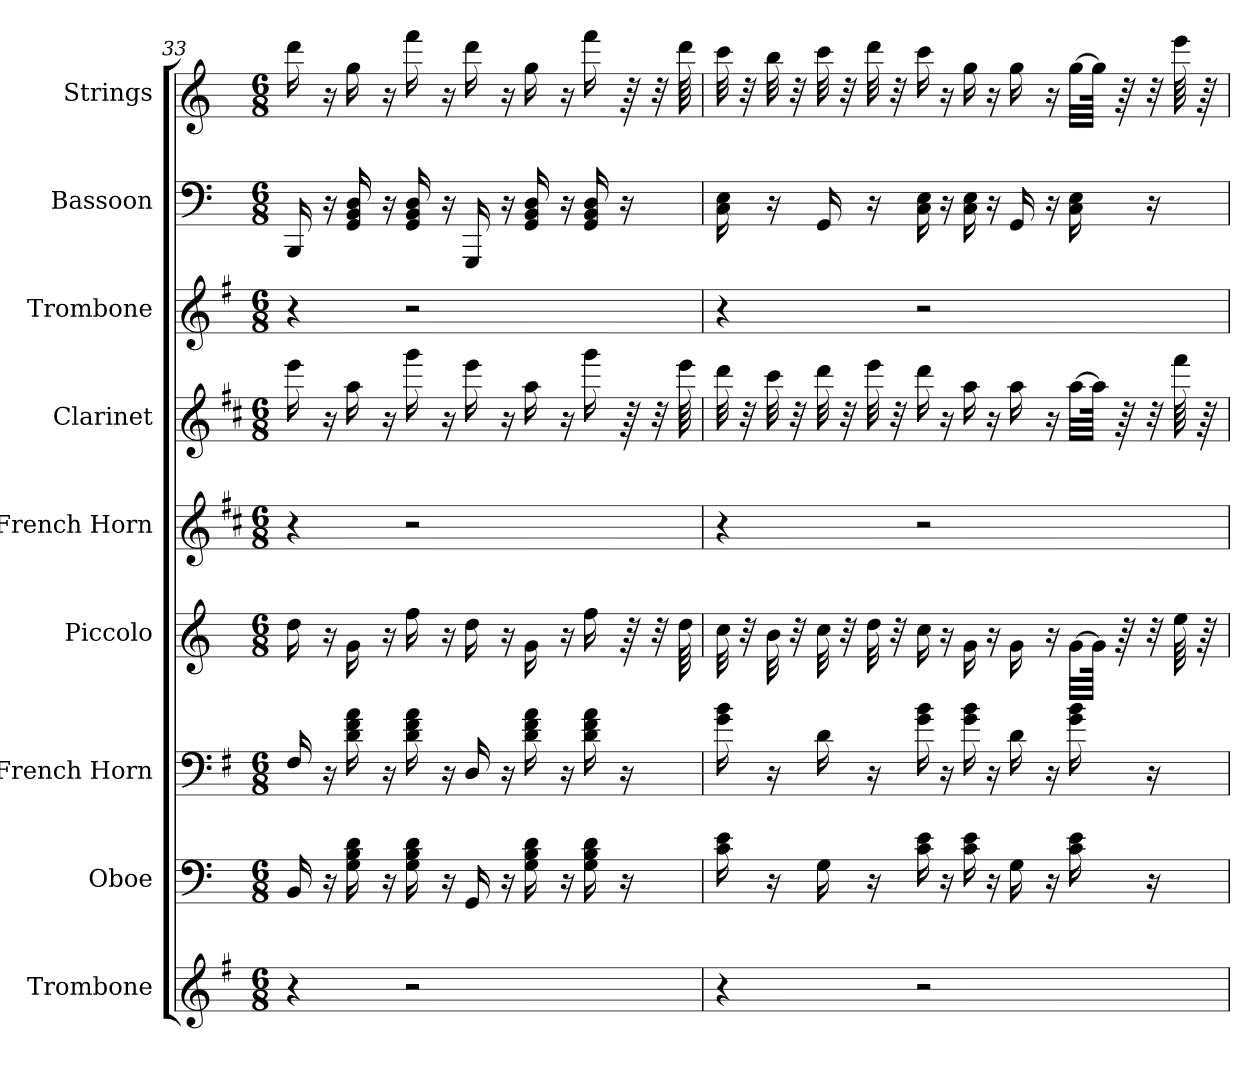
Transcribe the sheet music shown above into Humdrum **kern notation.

**kern	**kern	**kern	**kern	**kern	**kern	**kern	**kern	**kern
*part9	*part8	*part7	*part6	*part5	*part4	*part3	*part2	*part1
*staff9	*staff8	*staff7	*staff6	*staff5	*staff4	*staff3	*staff2	*staff1
*I"Trombone	*I"Oboe	*I"French Horn	*I"Piccolo	*I"French Horn	*I"Clarinet	*I"Trombone	*I"Bassoon	*I"Strings
*I'Trb	*I'Ob	*I'Hn	*I'Picc	*I'Hn	*I'Cl	*I'Trb	*I'Bsn	*I'Str
!!LO:PB:g=z
*clefG2	*clefF4	*clefF4	*clefG2	*clefG2	*clefG2	*clefG2	*clefF4	*clefG2
*	*	*ITrd4c7	*ITrd-7c-12	*ITrd4c7	*ITrd1c2	*	*	*
*k[f#]	*k[]	*k[]	*k[]	*k[f#]	*k[]	*k[f#]	*k[]	*k[]
*M6/8	*M6/8	*M6/8	*M6/8	*M6/8	*M6/8	*M6/8	*M6/8	*M6/8
=33	=33	=33	=33	=33	=33	=33	=33	=33
4r	16BB/	16BB/	16ddd\	4r	16ddd\	4r	16BBB/	16ddd\
.	16r	16r	16r	.	16r	.	16r	16r
.	16G\ 16B\ 16d\	16G\ 16B\ 16d\	16gg\	.	16gg\	.	16GG/ 16BB/ 16D/	16gg\
.	16r	16r	16r	.	16r	.	16r	16r
2r	16G\ 16B\ 16d\	16G\ 16B\ 16d\	16fff\	2r	16fff\	2r	16GG/ 16BB/ 16D/	16fff\
.	16r	16r	16r	.	16r	.	16r	16r
.	16GG/	16GG/	16ddd\	.	16ddd\	.	16GGG/	16ddd\
.	16r	16r	16r	.	16r	.	16r	16r
.	16G\ 16B\ 16d\	16G\ 16B\ 16d\	16gg\	.	16gg\	.	16GG/ 16BB/ 16D/	16gg\
.	16r	16r	16r	.	16r	.	16r	16r
.	16G\ 16B\ 16d\	16G\ 16B\ 16d\	16fff\	.	16fff\	.	16GG/ 16BB/ 16D/	16fff\
.	16r	16r	64r	.	64r	.	16r	64r
.	.	.	32r	.	32r	.	.	32r
.	.	.	64ddd\	.	64ddd\	.	.	64ddd\
=34	=34	=34	=34	=34	=34	=34	=34	=34
4r	16c\ 16e\	16c\ 16e\	32ccc\	4r	32ccc\	4r	16C\ 16E\	32ccc\
.	.	.	32r	.	32r	.	.	32r
.	16r	16r	32bb\	.	32bb\	.	16r	32bb\
.	.	.	32r	.	32r	.	.	32r
.	16G\	16G\	32ccc\	.	32ccc\	.	16GG/	32ccc\
.	.	.	32r	.	32r	.	.	32r
.	16r	16r	32ddd\	.	32ddd\	.	16r	32ddd\
.	.	.	32r	.	32r	.	.	32r
2r	16c\ 16e\	16c\ 16e\	16ccc\	2r	16ccc\	2r	16C\ 16E\	16ccc\
.	16r	16r	16r	.	16r	.	16r	16r
.	16c\ 16e\	16c\ 16e\	16gg\	.	16gg\	.	16C\ 16E\	16gg\
.	16r	16r	16r	.	16r	.	16r	16r
.	16G\	16G\	16gg\	.	16gg\	.	16GG/	16gg\
.	16r	16r	16r	.	16r	.	16r	16r
.	16c\ 16e\	16c\ 16e\	[32gg\LLL	.	[32gg\LLL	.	16C\ 16E\	[32gg\LLL
.	.	.	64gg\JJJk]	.	64gg\JJJk]	.	.	64gg\JJJk]
.	.	.	64r	.	64r	.	.	64r
.	16r	16r	32r	.	32r	.	16r	32r
.	.	.	64eee\	.	64eee\	.	.	64eee\
.	.	.	64r	.	64r	.	.	64r
=	=	=	=	=	=	=	=	=
*-	*-	*-	*-	*-	*-	*-	*-	*-
